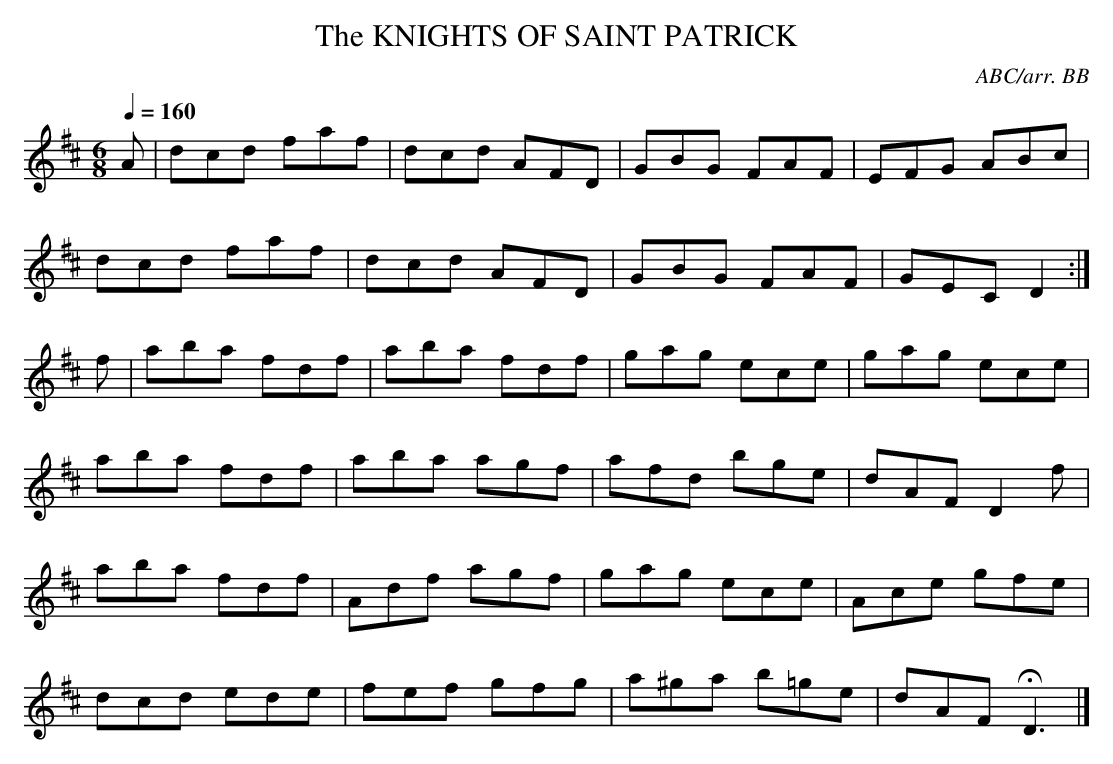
X:1
T:KNIGHTS OF SAINT PATRICK, The
C:ABC/arr. BB
M:6/8
Q:1/4=160
L:1/8
K:D
A|dcd faf|dcd AFD|GBG FAF|EFG ABc|
dcd faf|dcd AFD|GBG FAF|GEC D2 :|
f|aba fdf|aba fdf|gag ece|gag ece|
aba fdf|aba agf|afd bge|dAF D2f|
aba fdf|Adf agf|gag ece|Ace gfe|
dcd ede|fef gfg|a^ga b=ge|dAF HD3 |]
